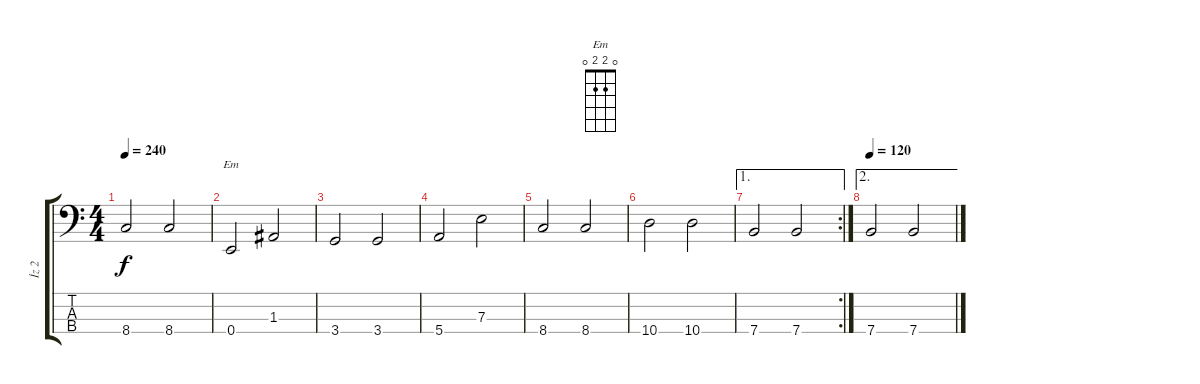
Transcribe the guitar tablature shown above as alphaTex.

\track ("İz 2" "İz 2") {instrument acousticbass}
\staff {score tabs}
\tuning (G2 D2 A1 E1) {hide}
\chord ("Em" 0 2 2 0)
\ts (4 4)
\tempo 240
\clef f4
\ks c
8.4.2{dy f} 8.4.2 |
0.4.2{ch "Em"} 1.3.2 |
3.4.2 3.4.2 |
5.4.2 7.3.2 |
8.4.2 8.4.2 |
10.4.2 10.4.2 |
\ae 1
\rc 2
7.4.2 7.4.2 |
\ae 2
\tempo 120
7.4.2 7.4.2
